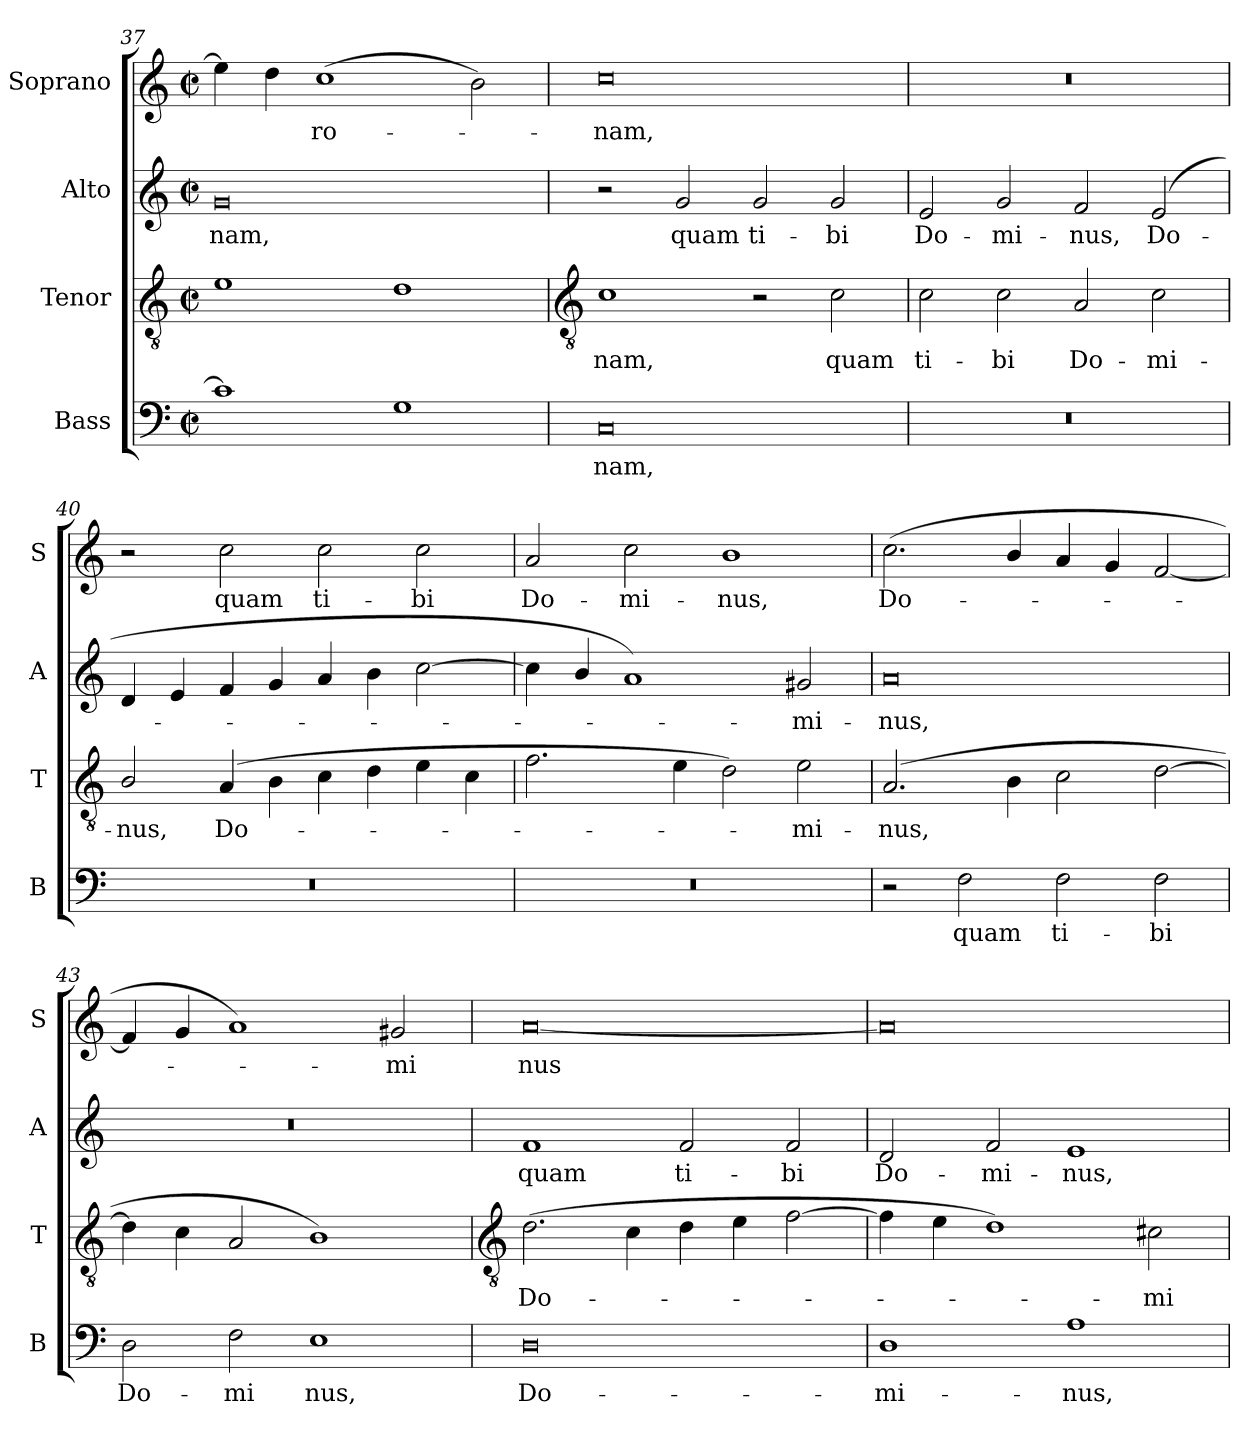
**kern	**text	**kern	**text	**kern	**text	**kern	**text
*part4	*part4	*part3	*part3	*part2	*part2	*part1	*part1
*staff4	*staff4	*staff3	*staff3	*staff2	*staff2	*staff1	*staff1
*I"Bass	*	*I"Tenor	*	*I"Alto	*	*I"Soprano	*
*I'B	*	*I'T	*	*I'A	*	*I'S	*
*clefF4	*	*clefGv2	*	*clefG2	*	*clefG2	*
*k[]	*	*k[]	*	*k[]	*	*k[]	*
*C:	*	*C:	*	*C:	*	*C:	*
*M4/2	*	*M4/2	*	*M4/2	*	*M4/2	*
*met(c|)	*	*met(c|)	*	*met(c|)	*	*met(c|)	*
=37	=37	=37	=37	=37	=37	=37	=37
!	!	!	!	!	!LO:LY:b	!	!
1c]	.	1e	.	0g	nam,	4ee]	.
.	.	.	.	.	.	4dd	.
!	!	!	!	!	!	!	!LO:LY:b
.	.	.	.	.	.	(>1cc	-ro-
1G	.	1d	.	.	.	.	.
.	.	.	.	.	.	2b)	.
!!LO:LB:g=z
=38	=38	=38	=38	=38	=38	=38	=38
*	*	*clefGv2	*	*	*	*	*
!	!LO:LY:b	!	!LO:LY:b	!	!	!	!LO:LY:b
0C	nam,	1c	nam,	2r	.	0cc	nam,
!	!	!	!	!	!LO:LY:b	!	!
.	.	.	.	2g	quam	.	.
!	!	!	!	!	!LO:LY:b	!	!
.	.	2r	.	2g	ti-	.	.
!	!	!	!LO:LY:b	!	!LO:LY:b	!	!
.	.	2c	quam	2g	-bi	.	.
=39	=39	=39	=39	=39	=39	=39	=39
!	!	!	!LO:LY:b	!	!LO:LY:b	!	!
0r	.	2c	ti-	2e	Do-	0r	.
!	!	!	!LO:LY:b	!	!LO:LY:b	!	!
.	.	2c	-bi	2g	-mi-	.	.
!	!	!	!LO:LY:b	!	!LO:LY:b	!	!
.	.	2A	Do-	2f	-nus,	.	.
!	!	!	!LO:LY:b	!	!LO:LY:b	!	!
.	.	2c	-mi-	(<2e	Do-	.	.
=40	=40	=40	=40	=40	=40	=40	=40
!	!	!	!LO:LY:b	!	!	!	!
0r	.	2B/	-nus,	4d	.	2r	.
.	.	.	.	4e	.	.	.
!	!	!	!LO:LY:b	!	!	!	!LO:LY:b
.	.	(>4A	Do-	4f	.	2cc	quam
.	.	4B	.	4g	.	.	.
!	!	!	!	!	!	!	!LO:LY:b
.	.	4c	.	4a	.	2cc	ti-
.	.	4d	.	4b	.	.	.
!	!	!	!	!	!	!	!LO:LY:b
.	.	4e	.	[2cc	.	2cc	-bi
.	.	4c	.	.	.	.	.
=41	=41	=41	=41	=41	=41	=41	=41
!	!	!	!	!	!	!	!LO:LY:b
0r	.	2.f	.	4cc]	.	2a	Do-
.	.	.	.	4b/	.	.	.
!	!	!	!	!	!	!	!LO:LY:b
.	.	.	.	1a)	.	2cc	-mi-
.	.	4e	.	.	.	.	.
!	!	!	!	!	!	!	!LO:LY:b
.	.	2d)	.	.	.	1b	-nus,
!	!	!	!LO:LY:b	!	!LO:LY:b	!	!
.	.	2e	mi-	2g#X	mi-	.	.
=42	=42	=42	=42	=42	=42	=42	=42
!	!	!	!LO:LY:b	!	!LO:LY:b	!	!LO:LY:b
2r	.	(>2.A	-nus,	0a	-nus,	(<2.cc	Do-
!	!LO:LY:b	!	!	!	!	!	!
2F	quam	.	.	.	.	.	.
.	.	4B	.	.	.	4b/	.
!	!LO:LY:b	!	!	!	!	!	!
2F	ti-	2c	.	.	.	4a	.
.	.	.	.	.	.	4g	.
!	!LO:LY:b	!	!	!	!	!	!
2F	-bi	[2d	.	.	.	[2f	.
=43	=43	=43	=43	=43	=43	=43	=43
!	!LO:LY:b	!	!	!	!	!	!
2D	Do-	4d]	.	0r	.	4f]	.
.	.	4c	.	.	.	4g	.
!	!LO:LY:b	!	!	!	!	!	!
2F	-mi	2A	.	.	.	1a)	.
!	!LO:LY:b	!	!	!	!	!	!
1E	nus,	1B)	.	.	.	.	.
!	!	!	!	!	!	!	!LO:LY:b
.	.	.	.	.	.	2g#X	mi
!!LO:LB:g=z
=44	=44	=44	=44	=44	=44	=44	=44
*	*	*clefGv2	*	*	*	*	*
!	!LO:LY:b	!	!LO:LY:b	!	!LO:LY:b	!	!LO:LY:b
0D	Do-	(>2.d	Do-	1f	quam	[0a	nus
.	.	4c	.	.	.	.	.
!	!	!	!	!	!LO:LY:b	!	!
.	.	4d	.	2f	ti-	.	.
.	.	4e	.	.	.	.	.
!	!	!	!	!	!LO:LY:b	!	!
.	.	[2f	.	2f	-bi	.	.
=45	=45	=45	=45	=45	=45	=45	=45
!	!LO:LY:b	!	!	!	!LO:LY:b	!	!
1D	-mi-	4f]	.	2d	Do-	0a]	.
.	.	4e	.	.	.	.	.
!	!	!	!	!	!LO:LY:b	!	!
.	.	1d)	.	2f	-mi-	.	.
!	!LO:LY:b	!	!	!	!LO:LY:b	!	!
1A	-nus,	.	.	1e	-nus,	.	.
!	!	!	!LO:LY:b	!	!	!	!
.	.	2c#X	mi-	.	.	.	.
=	=	=	=	=	=	=	=
*-	*-	*-	*-	*-	*-	*-	*-
